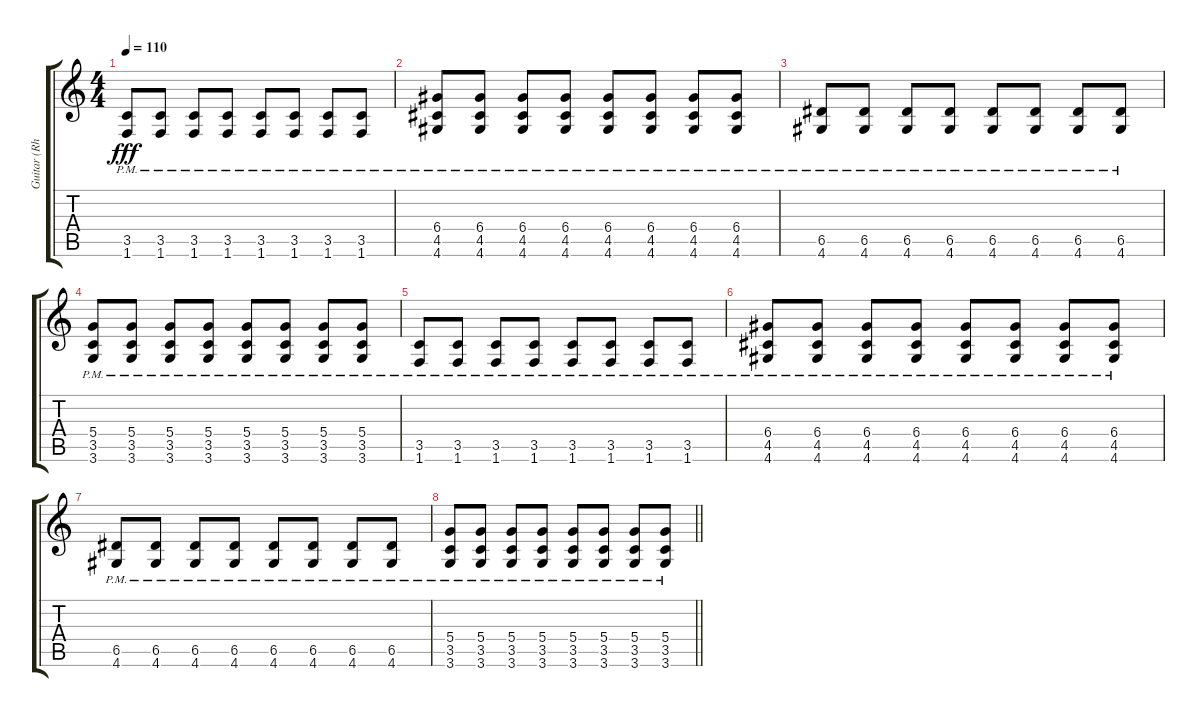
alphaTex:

\track ("Guitar (Rhytm)" "Guitar (Rh") {instrument distortionguitar}
\staff {score tabs}
\tuning (E4 B3 G3 D3 A2 E2) {hide}
\ts (4 4)
\tempo 110
\clef g2
\ks c
(3.5{pm} 1.6{pm}).8{dy fff} (3.5{pm} 1.6{pm}).8 (3.5{pm} 1.6{pm}).8 (3.5{pm} 1.6{pm}).8 (3.5{pm} 1.6{pm}).8 (3.5{pm} 1.6{pm}).8 (3.5{pm} 1.6{pm}).8 (3.5{pm} 1.6{pm}).8 |
(6.4{pm} 4.5{pm} 4.6{pm}).8 (6.4{pm} 4.5{pm} 4.6{pm}).8 (6.4{pm} 4.5{pm} 4.6{pm}).8 (6.4{pm} 4.5{pm} 4.6{pm}).8 (6.4{pm} 4.5{pm} 4.6{pm}).8 (6.4{pm} 4.5{pm} 4.6{pm}).8 (6.4{pm} 4.5{pm} 4.6{pm}).8 (6.4{pm} 4.5{pm} 4.6{pm}).8 |
(6.5{pm} 4.6{pm}).8{volume 0} (6.5{pm} 4.6{pm}).8 (6.5{pm} 4.6{pm}).8 (6.5{pm} 4.6{pm}).8 (6.5{pm} 4.6{pm}).8 (6.5{pm} 4.6{pm}).8 (6.5{pm} 4.6{pm}).8 (6.5{pm} 4.6{pm}).8 |
(5.4{pm} 3.5{pm} 3.6{pm}).8 (5.4{pm} 3.5{pm} 3.6{pm}).8 (5.4{pm} 3.5{pm} 3.6{pm}).8 (5.4{pm} 3.5{pm} 3.6{pm}).8 (5.4{pm} 3.5{pm} 3.6{pm}).8 (5.4{pm} 3.5{pm} 3.6{pm}).8 (5.4{pm} 3.5{pm} 3.6{pm}).8 (5.4{pm} 3.5{pm} 3.6{pm}).8 |
(3.5{pm} 1.6{pm}).8 (3.5{pm} 1.6{pm}).8 (3.5{pm} 1.6{pm}).8 (3.5{pm} 1.6{pm}).8 (3.5{pm} 1.6{pm}).8 (3.5{pm} 1.6{pm}).8 (3.5{pm} 1.6{pm}).8 (3.5{pm} 1.6{pm}).8 |
(6.4{pm} 4.5{pm} 4.6{pm}).8 (6.4{pm} 4.5{pm} 4.6{pm}).8 (6.4{pm} 4.5{pm} 4.6{pm}).8 (6.4{pm} 4.5{pm} 4.6{pm}).8 (6.4{pm} 4.5{pm} 4.6{pm}).8 (6.4{pm} 4.5{pm} 4.6{pm}).8 (6.4{pm} 4.5{pm} 4.6{pm}).8 (6.4{pm} 4.5{pm} 4.6{pm}).8 |
(6.5{pm} 4.6{pm}).8 (6.5{pm} 4.6{pm}).8 (6.5{pm} 4.6{pm}).8 (6.5{pm} 4.6{pm}).8 (6.5{pm} 4.6{pm}).8 (6.5{pm} 4.6{pm}).8 (6.5{pm} 4.6{pm}).8 (6.5{pm} 4.6{pm}).8 |
\barLineRight lightlight
(5.4{pm} 3.5{pm} 3.6{pm}).8 (5.4{pm} 3.5{pm} 3.6{pm}).8 (5.4{pm} 3.5{pm} 3.6{pm}).8 (5.4{pm} 3.5{pm} 3.6{pm}).8 (5.4{pm} 3.5{pm} 3.6{pm}).8 (5.4{pm} 3.5{pm} 3.6{pm}).8 (5.4{pm} 3.5{pm} 3.6{pm}).8 (5.4{pm} 3.5{pm} 3.6{pm}).8
